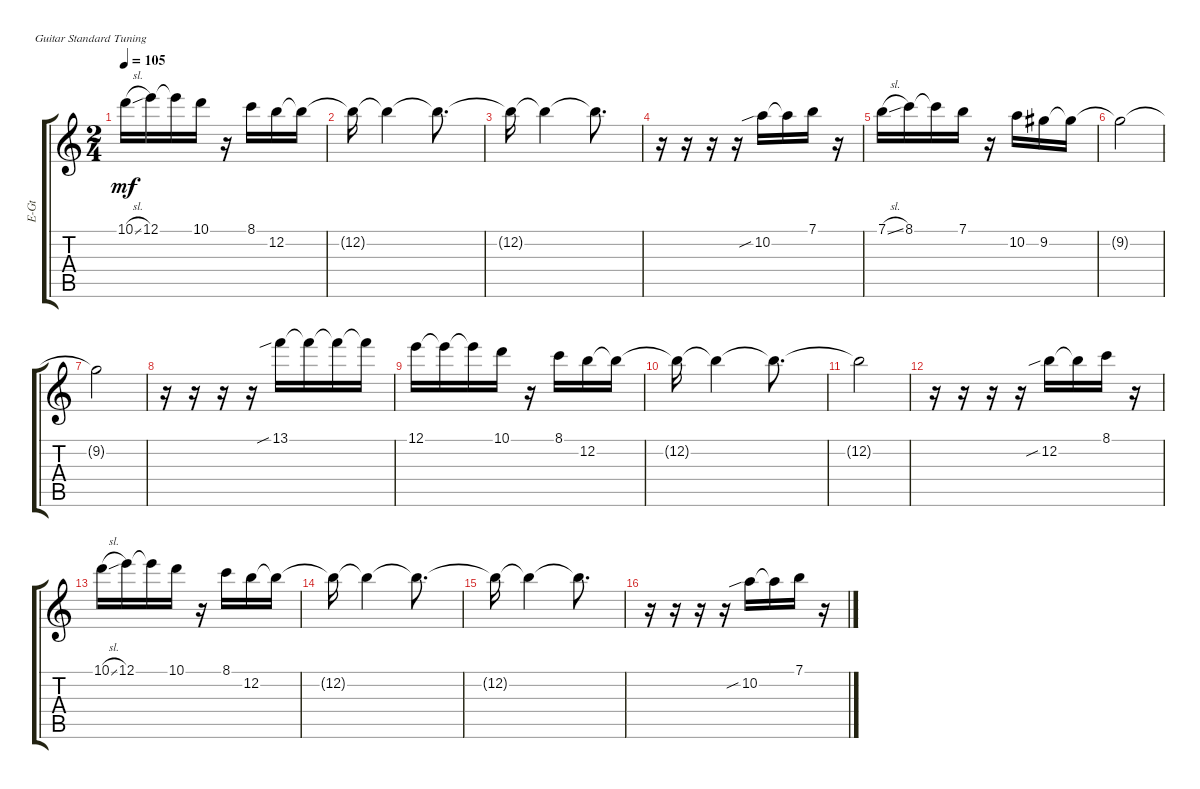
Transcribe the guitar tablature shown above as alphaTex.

\defaultSystemsLayout 4
\bracketExtendMode groupsimilarinstruments
\otherSystemsTrackNameOrientation horizontal
\track ("Al Di Electric" "E-Gt") {instrument overdrivenguitar}
\staff {score tabs}
\tuning (E4 B3 G3 D3 A2 E2)
\ts (2 4)
\tempo 105
\clef g2
\ks c
10.1{sl}.16{dy mf beam Down} 12.1.16{beam Down} 12.1{t}.16{beam Down} 10.1.16{beam Down} r.16{beam Down} 8.1.16{beam Down} 12.2.16{beam Down} 12.2{t}.16{beam Down} |
12.2{t}.16{beam Down} 12.2{t}.4{beam Down} 12.2{t}.8{d beam Down} |
12.2{t}.16{beam Down} 12.2{t}.4{beam Down} 12.2{t}.8{d beam Down} |
r.16{beam Down} r.16{beam Down} r.16{beam Down} r.16{beam Down} 10.2{sib}.16{beam Down} 10.2{t}.16{beam Down} 7.1.16{beam Down} r.16{beam Down} |
7.1{sl}.16{beam Down} 8.1.16{beam Down} 8.1{t}.16{beam Down} 7.1.16{beam Down} r.16{beam Down} 10.2.16{beam Down} 9.2{acc #}.16{beam Down} 9.2{t acc #}.16{beam Down} |
9.2{t acc #}.2{beam Down} |
9.2{t acc #}.2{beam Down} |
r.16{beam Down} r.16{beam Down} r.16{beam Down} r.16{beam Down} 13.1{sib}.16{beam Down} 13.1{t}.16{beam Down} 13.1{t}.16{beam Down} 13.1{t}.16{beam Down} |
12.1.16{beam Down} 12.1{t}.16{beam Down} 12.1{t}.16{beam Down} 10.1.16{beam Down} r.16{beam Down} 8.1.16{beam Down} 12.2.16{beam Down} 12.2{t}.16{beam Down} |
12.2{t}.16{beam Down} 12.2{t}.4{beam Down} 12.2{t}.8{d beam Down} |
12.2{t}.2{beam Down} |
r.16{beam Down} r.16{beam Down} r.16{beam Down} r.16{beam Down} 12.2{sib}.16{beam Down} 12.2{t}.16{beam Down} 8.1.16{beam Down} r.16{beam Down} |
10.1{sl}.16{beam Down} 12.1.16{beam Down} 12.1{t}.16{beam Down} 10.1.16{beam Down} r.16{beam Down} 8.1.16{beam Down} 12.2.16{beam Down} 12.2{t}.16{beam Down} |
12.2{t}.16{beam Down} 12.2{t}.4{beam Down} 12.2{t}.8{d beam Down} |
12.2{t}.16{beam Down} 12.2{t}.4{beam Down} 12.2{t}.8{d beam Down} |
r.16{beam Down} r.16{beam Down} r.16{beam Down} r.16{beam Down} 10.2{sib}.16{beam Down} 10.2{t}.16{beam Down} 7.1.16{beam Down} r.16{beam Down}
